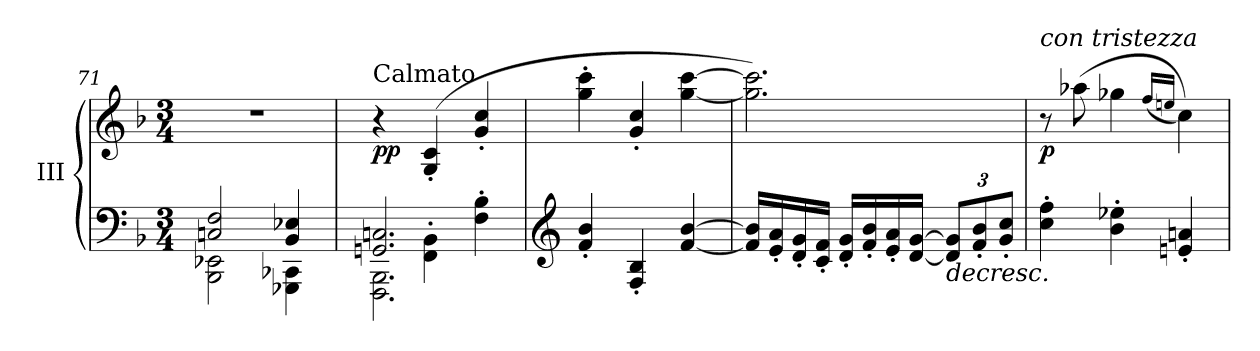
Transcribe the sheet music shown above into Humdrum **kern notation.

**kern	**kern	**dynam
*part1	*part1	*part1
*staff2	*staff1	*staff1/2
*I"III	*	*
!!LO:LB:g=z
*clefF4	*clefG2	*
*k[b-]	*k[b-]	*
*M3/4	*M3/4	*
=71	=71	=71
*^	*	*
2Cn/ 2F/	2BBB-\ 2EE-X\	2.r	.
4BB-/ 4E-X/	4GGG-X\ 4CC-X\	.	.
=72	=72	=72	=72
*	*^	*	*
!	!	!	!LO:TX:t=Calmato	!
!	!	!	!	!LO:DY:b
2.GGn/ 2.Cn/	2.FFF\ 2.BBB-\	4ryy	4r	pp
.	.	4FF\' 4BB-\'	(>4G/' 4c/'	.
.	.	4F\' 4B-\'	4g/' 4cc/'	.
*v	*v	*v	*	*
=73	=73	=73
*clefG2	*	*
4f/' 4b-/'	4gg\' 4ccc\'	.
4F/' 4B-/'	4g/' 4cc/'	.
[4f/<< [4b-/<<	[4gg\ [4ccc\	.
=74	=74	=74
16f/] 16b-/]LL	2.gg\] 2.ccc\])	.
16e/<<' 16a/<<'	.	.
16d/<<' 16g/<<'	.	.
16c/<<' 16f/<<'JJ	.	.
16d/<<' 16g/<<'LL	.	.
16f/<<' 16b-/<<'	.	.
16e/' 16a/'	.	.
[16d/ [16g/JJ	.	.
*Xbrackettup	*	*
!	!	!LO:HP:b=2
12d/] 12g/]L	.	>
12f/<<' 12b-/<<'	.	.
12g/<<' 12cc/<<'J	.	.
=75	=75	=75
!	!LO:TX:i:t=con tristezza	!
!	!	!LO:DY:b
4cc\<<' 4ff\<<'	8r	p
.	(>8aa-X\	.
4b-\<<' 4ee-X\<<'	4gg-X\	.
.	(<16qff/LL	.
.	16qeen/JJ	.
4en/<<' 4an/<<'	4cc\))	.
.	.	]
=	=	=
*-	*-	*-
